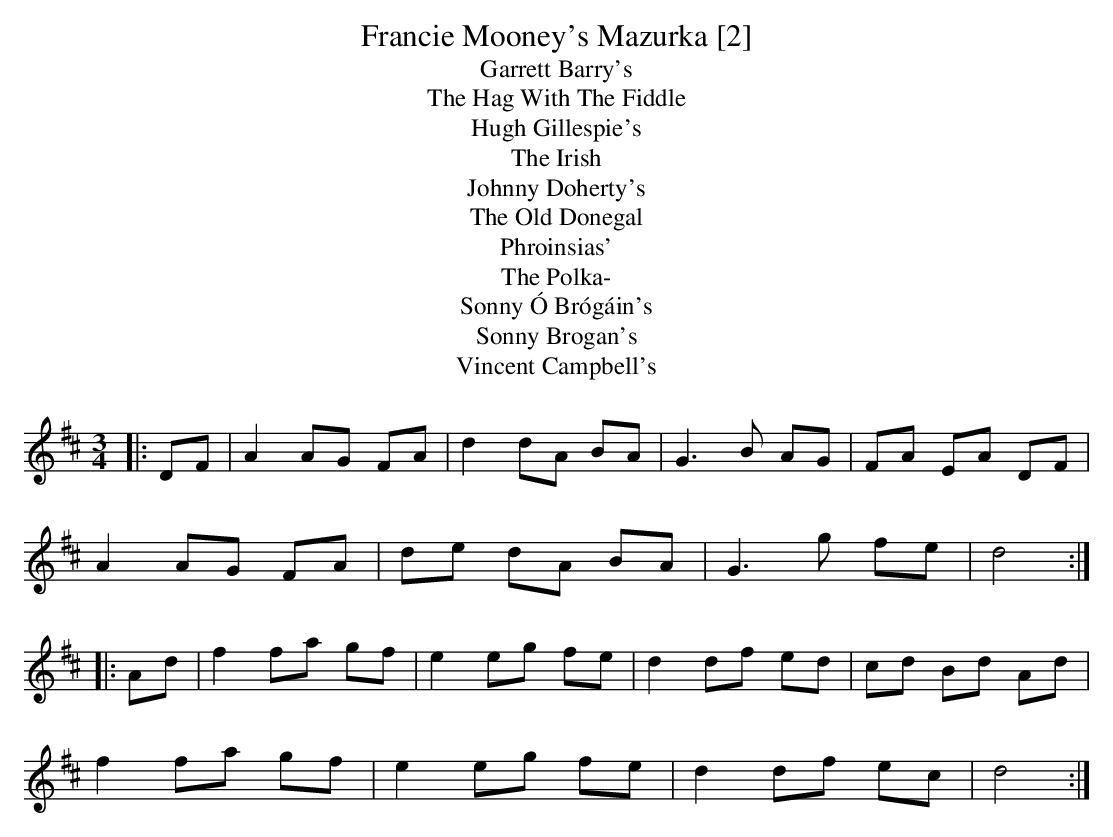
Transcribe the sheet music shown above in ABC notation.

X:1
T:Francie Mooney's Mazurka [2]
T:Garrett Barry's
T:Hag With The Fiddle, The
T:Hugh Gillespie's
T:Irish, The
T:Johnny Doherty's
T:Old Donegal, The
T:Phroinsias'
T:Polka-, The
T:Sonny Ó Brógáin's
T:Sonny Brogan's
T:Vincent Campbell's
M:3/4
L:1/8
K:Dmaj
|:DF|A2 AG FA|d2 dA BA|G3 B AG|FA EA DF|
A2 AG FA|de dA BA|G3 g fe|d4:|
|:Ad|f2 fa gf|e2 eg fe|d2 df ed|cd Bd Ad|
f2 fa gf|e2 eg fe|d2 df ec|d4 :|
